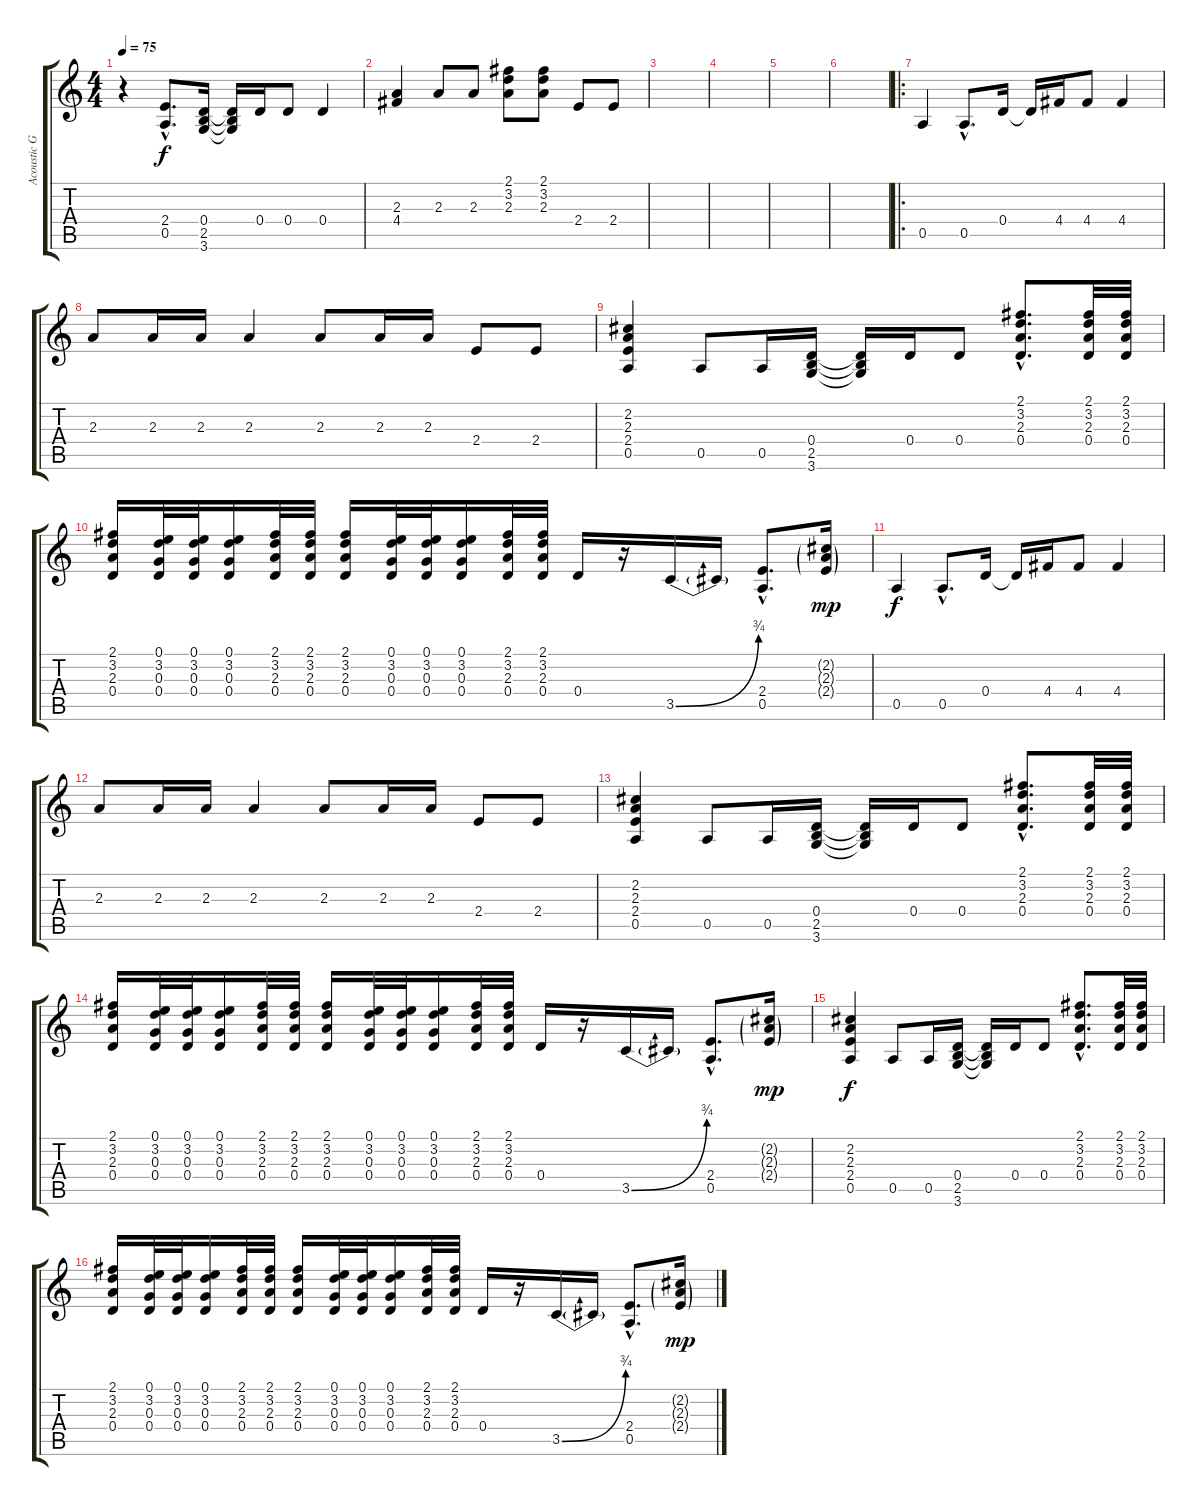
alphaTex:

\track ("Acoustic Guitar II (Fills)" "Acoustic G") {instrument acousticguitarsteel}
\staff {score tabs}
\tuning (E4 B3 G3 D3 A2 E2) {hide}
\ts (4 4)
\tempo 75
\clef g2
\ks c
r.4{dy f} (2.4{hac} 0.5{hac}).8{d} (0.4 2.5 3.6).16 (0.4{t} 2.5{t} 3.6{t}).16 0.4.16 0.4.8 0.4.4 |
(2.3 4.4).4 2.3.8 2.3.8 (2.1 3.2 2.3).8 (2.1 3.2 2.3).8 2.4.8 2.4.8 |
|
|
|
|
\ro
0.5.4 0.5{hac}.8{d} 0.4.16 0.4{t}.16 4.4.16 4.4.8 4.4.4 |
2.3.8 2.3.16 2.3.16 2.3.4 2.3.8 2.3.16 2.3.16 2.4.8 2.4.8 |
(2.2 2.3 2.4 0.5).4 0.5.8 0.5.16 (0.4 2.5 3.6).16 (0.4{t} 2.5{t} 3.6{t}).16 0.4.16 0.4.8 (2.1{hac} 3.2{hac} 2.3{hac} 0.4{hac}).8{d} (2.1 3.2 2.3 0.4).32 (2.1 3.2 2.3 0.4).32 |
(2.1 3.2 2.3 0.4).16 (0.1 3.2 0.3 0.4).32 (0.1 3.2 0.3 0.4).32 (0.1 3.2 0.3 0.4).16 (2.1 3.2 2.3 0.4).32 (2.1 3.2 2.3 0.4).32 (2.1 3.2 2.3 0.4).16 (0.1 3.2 0.3 0.4).32 (0.1 3.2 0.3 0.4).32 (0.1 3.2 0.3 0.4).16 (2.1 3.2 2.3 0.4).32 (2.1 3.2 2.3 0.4).32 0.4.16 r.16 3.5{be (bend 0 0 60 3)}.16 3.5{t}.16 (2.4{hac} 0.5{hac}).8{d} (2.2{g} 2.3{g} 2.4{g}).16{dy mp} |
0.5.4{dy f} 0.5{hac}.8{d} 0.4.16 0.4{t}.16 4.4.16 4.4.8 4.4.4 |
2.3.8 2.3.16 2.3.16 2.3.4 2.3.8 2.3.16 2.3.16 2.4.8 2.4.8 |
(2.2 2.3 2.4 0.5).4 0.5.8 0.5.16 (0.4 2.5 3.6).16 (0.4{t} 2.5{t} 3.6{t}).16 0.4.16 0.4.8 (2.1{hac} 3.2{hac} 2.3{hac} 0.4{hac}).8{d} (2.1 3.2 2.3 0.4).32 (2.1 3.2 2.3 0.4).32 |
(2.1 3.2 2.3 0.4).16 (0.1 3.2 0.3 0.4).32 (0.1 3.2 0.3 0.4).32 (0.1 3.2 0.3 0.4).16 (2.1 3.2 2.3 0.4).32 (2.1 3.2 2.3 0.4).32 (2.1 3.2 2.3 0.4).16 (0.1 3.2 0.3 0.4).32 (0.1 3.2 0.3 0.4).32 (0.1 3.2 0.3 0.4).16 (2.1 3.2 2.3 0.4).32 (2.1 3.2 2.3 0.4).32 0.4.16 r.16 3.5{be (bend 0 0 60 3)}.16 3.5{t}.16 (2.4{hac} 0.5{hac}).8{d} (2.2{g} 2.3{g} 2.4{g}).16{dy mp} |
(2.2 2.3 2.4 0.5).4{dy f} 0.5.8 0.5.16 (0.4 2.5 3.6).16 (0.4{t} 2.5{t} 3.6{t}).16 0.4.16 0.4.8 (2.1{hac} 3.2{hac} 2.3{hac} 0.4{hac}).8{d} (2.1 3.2 2.3 0.4).32 (2.1 3.2 2.3 0.4).32 |
(2.1 3.2 2.3 0.4).16 (0.1 3.2 0.3 0.4).32 (0.1 3.2 0.3 0.4).32 (0.1 3.2 0.3 0.4).16 (2.1 3.2 2.3 0.4).32 (2.1 3.2 2.3 0.4).32 (2.1 3.2 2.3 0.4).16 (0.1 3.2 0.3 0.4).32 (0.1 3.2 0.3 0.4).32 (0.1 3.2 0.3 0.4).16 (2.1 3.2 2.3 0.4).32 (2.1 3.2 2.3 0.4).32 0.4.16 r.16 3.5{be (bend 0 0 60 3)}.16 3.5{t}.16 (2.4{hac} 0.5{hac}).8{d} (2.2{g} 2.3{g} 2.4{g}).16{dy mp}
